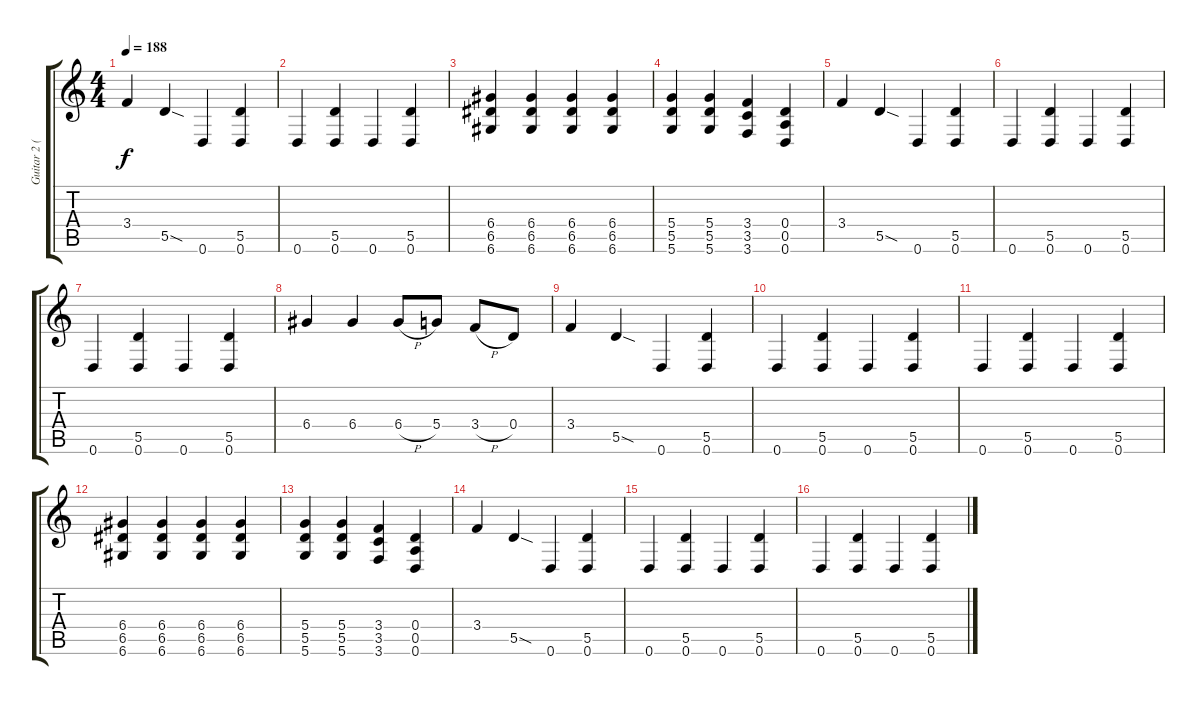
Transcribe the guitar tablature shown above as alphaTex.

\track ("Guitar 2 (ATTENTION!!!)" "Guitar 2 (") {instrument distortionguitar}
\staff {score tabs}
\tuning (E4 B3 G3 D3 A2 D2) {hide}
\ts (4 4)
\tempo 188
\clef g2
\ks c
3.4.4{dy f} 5.5{sod}.4 0.6.4 (5.5 0.6).4 |
0.6.4 (5.5 0.6).4 0.6.4 (5.5 0.6).4 |
(6.4 6.5 6.6).4 (6.4 6.5 6.6).4 (6.4 6.5 6.6).4 (6.4 6.5 6.6).4 |
(5.4 5.5 5.6).4 (5.4 5.5 5.6).4 (3.4 3.5 3.6).4 (0.4 0.5 0.6).4 |
3.4.4 5.5{sod}.4 0.6.4 (5.5 0.6).4 |
0.6.4 (5.5 0.6).4 0.6.4 (5.5 0.6).4 |
0.6.4 (5.5 0.6).4 0.6.4 (5.5 0.6).4 |
6.4.4 6.4.4 6.4{h}.8 5.4.8 3.4{h}.8 0.4.8 |
3.4.4 5.5{sod}.4 0.6.4 (5.5 0.6).4 |
0.6.4 (5.5 0.6).4 0.6.4 (5.5 0.6).4 |
0.6.4 (5.5 0.6).4 0.6.4 (5.5 0.6).4 |
(6.4 6.5 6.6).4 (6.4 6.5 6.6).4 (6.4 6.5 6.6).4 (6.4 6.5 6.6).4 |
(5.4 5.5 5.6).4 (5.4 5.5 5.6).4 (3.4 3.5 3.6).4 (0.4 0.5 0.6).4 |
3.4.4 5.5{sod}.4 0.6.4 (5.5 0.6).4 |
0.6.4 (5.5 0.6).4 0.6.4 (5.5 0.6).4 |
0.6.4 (5.5 0.6).4 0.6.4 (5.5 0.6).4
